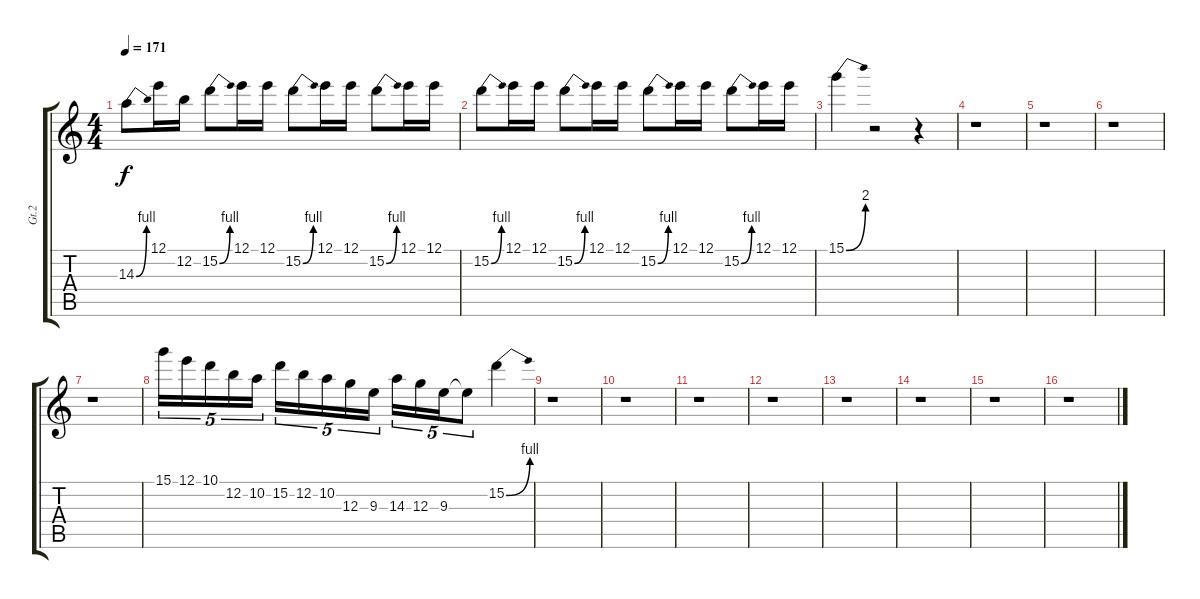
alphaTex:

\track ("Gt.2" "Gt.2") {instrument overdrivenguitar}
\staff {score tabs}
\tuning (E4 B3 G3 D3 A2 E2) {hide}
\ts (4 4)
\tempo 171
\clef g2
\ks c
14.3{be (bend 0 0 60 4)}.8{dy f} 12.1.16 12.2.16 15.2{be (bend 0 0 60 4)}.8 12.1.16 12.1.16 15.2{be (bend 0 0 60 4)}.8 12.1.16 12.1.16 15.2{be (bend 0 0 60 4)}.8 12.1.16 12.1.16 |
15.2{be (bend 0 0 60 4)}.8 12.1.16 12.1.16 15.2{be (bend 0 0 60 4)}.8 12.1.16 12.1.16 15.2{be (bend 0 0 60 4)}.8 12.1.16 12.1.16 15.2{be (bend 0 0 60 4)}.8 12.1.16 12.1.16 |
15.1{be (bend 0 0 60 8)}.4 r.2 r.4 |
r.1 |
r.1 |
r.1 |
r.1 |
15.1.16{tu (5 4)} 12.1.16{tu (5 4)} 10.1.16{tu (5 4)} 12.2.16{tu (5 4)} 10.2.16{tu (5 4)} 15.2.16{tu (5 4)} 12.2.16{tu (5 4)} 10.2.16{tu (5 4)} 12.3.16{tu (5 4)} 9.3.16{tu (5 4)} 14.3.16{tu (5 4)} 12.3.16{tu (5 4)} 9.3.16{tu (5 4)} 9.3{t}.8{tu (5 4)} 15.2{be (bend 0 0 60 4)}.4 |
r.1 |
r.1 |
r.1 |
r.1 |
r.1 |
r.1 |
r.1 |
r.1
